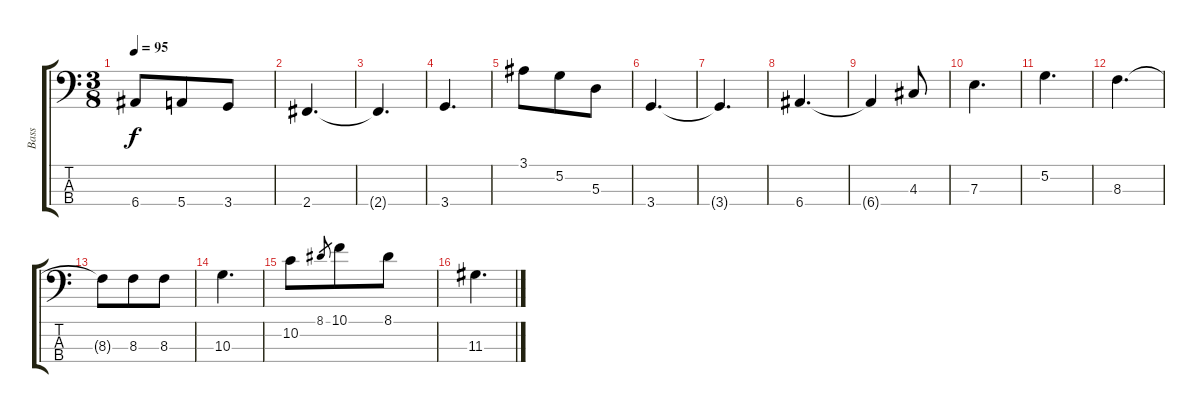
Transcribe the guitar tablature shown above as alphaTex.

\track ("Bass" "Bass") {instrument electricbassfinger}
\staff {score tabs}
\tuning (G2 D2 A1 E1) {hide}
\ts (3 8)
\tempo 95
\clef f4
\ks c
6.4{t}.8{dy f} 5.4.8 3.4.8 |
2.4.4{d} |
2.4{t}.4{d} |
3.4.4{d} |
3.1.8 5.2.8 5.3.8 |
3.4.4{d} |
3.4{t}.4{d} |
6.4.4{d} |
6.4{t}.4 4.3.8 |
7.3.4{d} |
5.2.4{d} |
8.3.4{d} |
8.3{t}.8 8.3.8 8.3.8 |
10.3.4{d} |
10.2.8 8.1.8{gr} 10.1.8 8.1.8 |
11.3.4{d}
